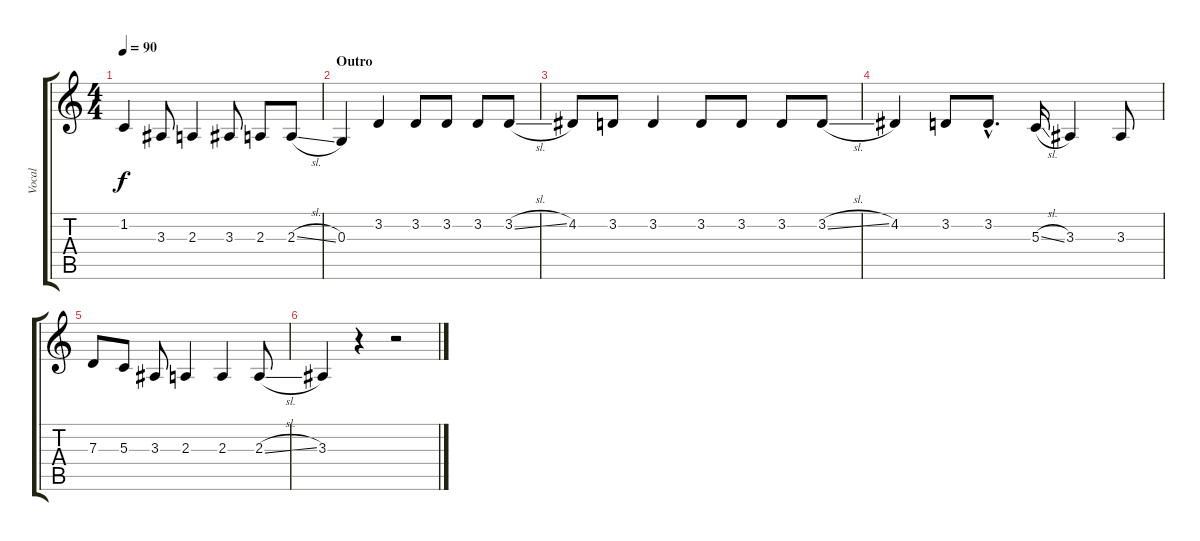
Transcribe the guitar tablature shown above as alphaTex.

\track ("Vocal" "Vocal") {instrument clarinet}
\staff {score tabs}
\tuning (E4 B3 G3 D3 A2 E2) {hide}
\ts (4 4)
\tempo 90
\clef g2
\ks c
1.2{t}.4{dy f} 3.3.8 2.3.4 3.3.8 2.3.8 2.3{sl}.8 |
\section ("" "Outro")
0.3.4 3.2.4 3.2.8 3.2.8 3.2.8 3.2{sl}.8 |
4.2.8 3.2.8 3.2.4 3.2.8 3.2.8 3.2.8 3.2{sl}.8 |
4.2.4 3.2.8 3.2{hac}.8{d} 5.3{sl}.16 3.3.4 3.3.8 |
7.3.8 5.3.8 3.3.8 2.3.4 2.3.4 2.3{sl}.8 |
3.3.4 r.4 r.2
